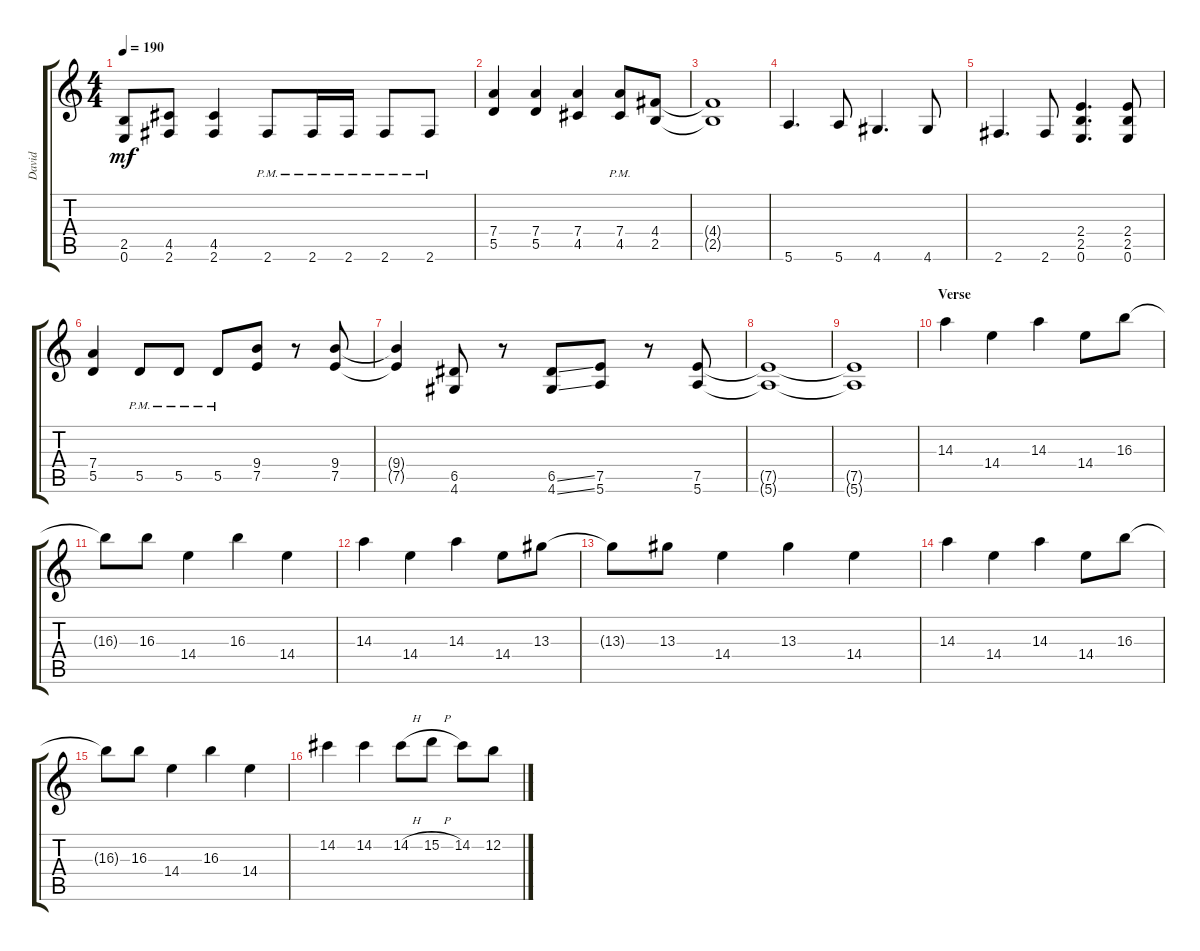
\track ("David" "David") {instrument distortionguitar}
\staff {score tabs}
\tuning (E4 B3 G3 D3 A2 E2) {hide}
\ts (4 4)
\tempo 190
\clef g2
\ks c
(2.5{t} 0.6{t}).8{dy mf} (4.5 2.6).8 (4.5 2.6).4 2.6{pm}.8 2.6{pm}.16 2.6{pm}.16 2.6{pm}.8 2.6{pm}.8 |
(7.4 5.5).4 (7.4 5.5).4 (7.4 4.5).4 (7.4{pm} 4.5{pm}).8 (4.4 2.5).8 |
(4.4{t} 2.5{t}).1 |
5.6.4{d} 5.6.8 4.6.4{d} 4.6.8 |
2.6.4{d} 2.6.8 (2.4 2.5 0.6).4{d} (2.4 2.5 0.6).8 |
(7.4 5.5).4 5.5{pm}.8 5.5{pm}.8 5.5{pm}.8 (9.4 7.5).8 r.8 (9.4 7.5).8 |
(9.4{t} 7.5{t}).4 (6.5 4.6).8 r.8 (6.5{ss} 4.6{ss}).8 (7.5 5.6).8 r.8 (7.5 5.6).8 |
(7.5{t} 5.6{t}).1 |
(7.5{t} 5.6{t}).1 |
\section ("" "Verse")
14.3.4 14.4.4 14.3.4 14.4.8 16.3.8 |
16.3{t}.8 16.3.8 14.4.4 16.3.4 14.4.4 |
14.3.4 14.4.4 14.3.4 14.4.8 13.3.8 |
13.3{t}.8 13.3.8 14.4.4 13.3.4 14.4.4 |
14.3.4 14.4.4 14.3.4 14.4.8 16.3.8 |
16.3{t}.8 16.3.8 14.4.4 16.3.4 14.4.4 |
14.2.4 14.2.4 14.2{h}.8 15.2{h}.8 14.2.8 12.2.8
